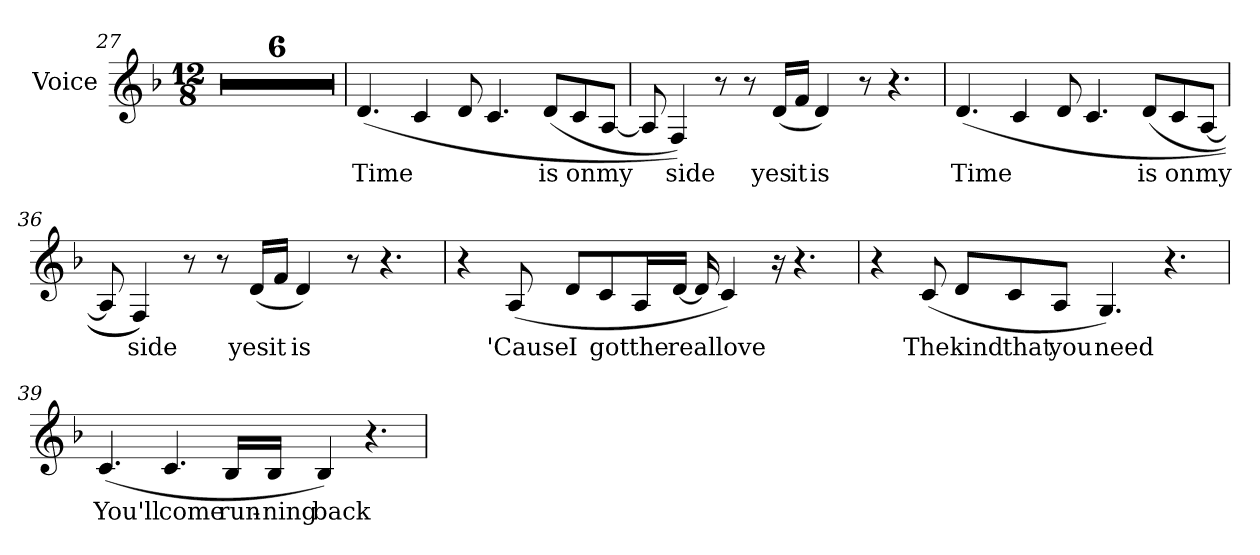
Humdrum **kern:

**kern	**text
*part1	*part1
*staff1	*staff1
*I"Voice	*
*I'Voice	*
*clefG2	*
*k[b-]	*
*F:	*
*M12/8	*
=27	=27
!LO:N:vis=1	!
1.r	.
!!LO:PB:g=z
=28	=28
!LO:N:vis=1	!
1.r	.
=29	=29
!LO:N:vis=1	!
1.r	.
=30	=30
!LO:N:vis=1	!
1.r	.
=31	=31
!LO:N:vis=1	!
1.r	.
=32	=32
!LO:N:vis=1	!
1.r	.
=33	=33
!	!LO:LY:b:color=#000000
(4.di/	Time
4ci/	.
8di/	.
4.ci/	.
!	!LO:LY:b:color=#000000
(8di/L	is
!	!LO:LY:b:color=#000000
8ci/	on
!	!LO:LY:b:color=#000000
[8Ai/J	my
!!LO:LB:g=z
=34	=34
8Ai/]	.
!	!LO:LY:b:color=#000000
4Fi/))	side
8r	.
8r	.
!	!LO:LY:b:color=#000000
(16di/LL	yes
!	!LO:LY:b:color=#000000
16fi/JJ	it
!	!LO:LY:b:color=#000000
4di/)	is
8r	.
4.r	.
=35	=35
!	!LO:LY:b:color=#000000
(4.di/	Time
4ci/	.
8di/	.
4.ci/	.
!	!LO:LY:b:color=#000000
(8di/L	is
!	!LO:LY:b:color=#000000
8ci/	on
!	!LO:LY:b:color=#000000
[8Ai/J	my
=36	=36
8Ai/]	.
!	!LO:LY:b:color=#000000
4Fi/))	side
8r	.
8r	.
!	!LO:LY:b:color=#000000
(16di/LL	yes
!	!LO:LY:b:color=#000000
16fi/JJ	it
!	!LO:LY:b:color=#000000
4di/)	is
8r	.
4.r	.
!!LO:LB:g=z
=37	=37
4r	.
!	!LO:LY:b:color=#000000
(8Ai/	'Cause
!	!LO:LY:b:color=#000000
8di/L	I
!	!LO:LY:b:color=#000000
8ci/	got
!	!LO:LY:b:color=#000000
16Ai/L	the
!	!LO:LY:b:color=#000000
[16di/JJ	real
16di/]	.
!	!LO:LY:b:color=#000000
4ci/)	love
16r	.
4.r	.
=38	=38
4r	.
!	!LO:LY:b:color=#000000
(8ci/	The
!	!LO:LY:b:color=#000000
8di/L	kind
!	!LO:LY:b:color=#000000
8ci/	that
!	!LO:LY:b:color=#000000
8Ai/J	you
!	!LO:LY:b:color=#000000
4.Gi/)	need
4.r	.
!!LO:LB:g=z
=39	=39
!	!LO:LY:b:color=#000000
(4.ci/	You'll
!	!LO:LY:b:color=#000000
4.ci/	come
!	!LO:LY:b:color=#000000
16B-i/LL	run-
!	!LO:LY:b:color=#000000
16B-i/JJ	-ning
!	!LO:LY:b:color=#000000
4B-i/)	back
4.r	.
=	=
*-	*-
